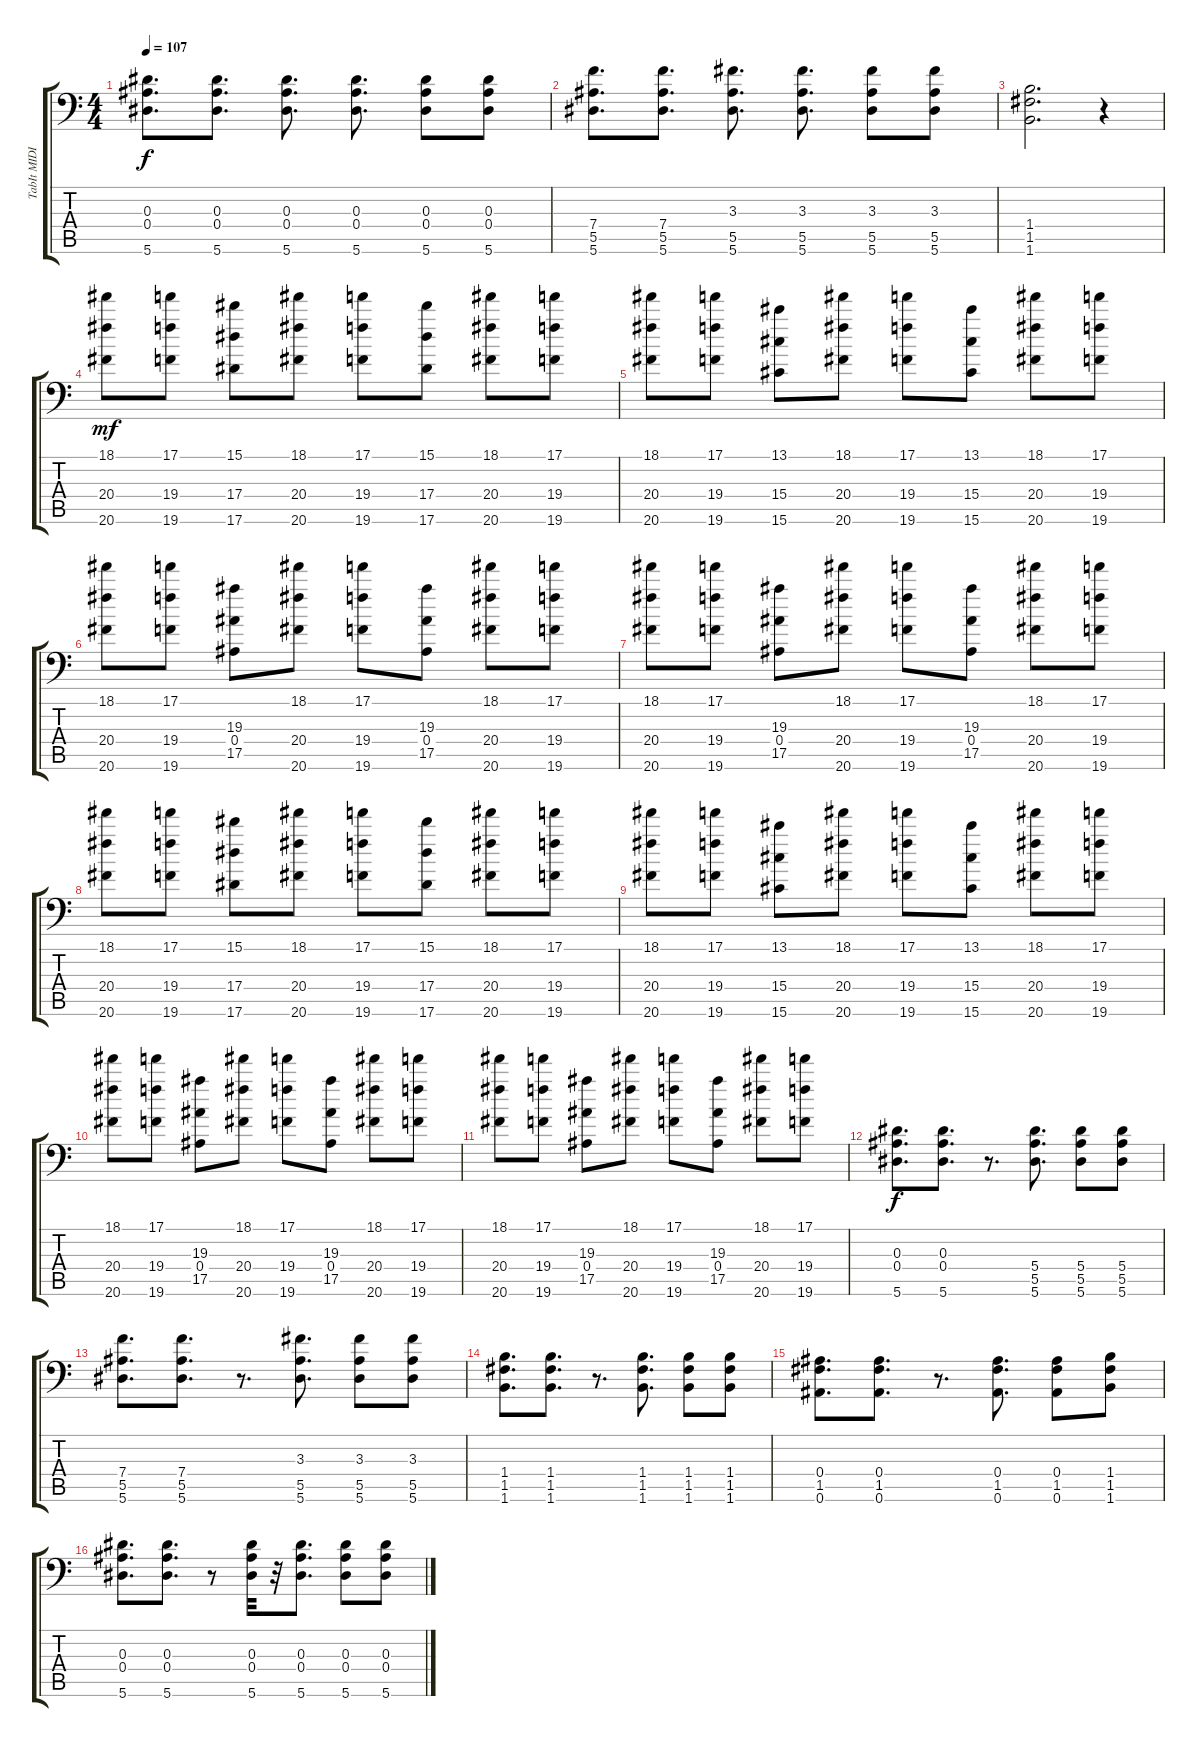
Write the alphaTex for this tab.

\track ("TabIt MIDI - Track 2" "TabIt MIDI") {instrument distortionguitar}
\staff {score tabs}
\tuning (C4 G3 Eb3 Bb2 F2 Bb1) {hide}
\ts (4 4)
\tempo 107
\clef f4
\ks c
(0.3 0.4 5.6).8{d dy f} (0.3 0.4 5.6).8{d} (0.3 0.4 5.6).8{d} (0.3 0.4 5.6).8{d} (0.3 0.4 5.6).8 (0.3 0.4 5.6).8 |
(7.4 5.5 5.6).8{d} (7.4 5.5 5.6).8{d} (3.3 5.5 5.6).8{d} (3.3 5.5 5.6).8{d} (3.3 5.5 5.6).8 (3.3 5.5 5.6).8 |
(1.4 1.5 1.6).2{d} r.4 |
(18.1 20.4 20.6).8{dy mf balance 12 instrument overdrivenguitar} (17.1 19.4 19.6).8 (15.1 17.4 17.6).8 (18.1 20.4 20.6).8 (17.1 19.4 19.6).8 (15.1 17.4 17.6).8 (18.1 20.4 20.6).8 (17.1 19.4 19.6).8 |
(18.1 20.4 20.6).8 (17.1 19.4 19.6).8 (13.1 15.4 15.6).8 (18.1 20.4 20.6).8 (17.1 19.4 19.6).8 (13.1 15.4 15.6).8 (18.1 20.4 20.6).8 (17.1 19.4 19.6).8 |
(18.1 20.4 20.6).8 (17.1 19.4 19.6).8 (19.3 0.4 17.5).8 (18.1 20.4 20.6).8 (17.1 19.4 19.6).8 (19.3 0.4 17.5).8 (18.1 20.4 20.6).8 (17.1 19.4 19.6).8 |
(18.1 20.4 20.6).8 (17.1 19.4 19.6).8 (19.3 0.4 17.5).8 (18.1 20.4 20.6).8 (17.1 19.4 19.6).8 (19.3 0.4 17.5).8 (18.1 20.4 20.6).8 (17.1 19.4 19.6).8 |
(18.1 20.4 20.6).8 (17.1 19.4 19.6).8 (15.1 17.4 17.6).8 (18.1 20.4 20.6).8 (17.1 19.4 19.6).8 (15.1 17.4 17.6).8 (18.1 20.4 20.6).8 (17.1 19.4 19.6).8 |
(18.1 20.4 20.6).8 (17.1 19.4 19.6).8 (13.1 15.4 15.6).8 (18.1 20.4 20.6).8 (17.1 19.4 19.6).8 (13.1 15.4 15.6).8 (18.1 20.4 20.6).8 (17.1 19.4 19.6).8 |
(18.1 20.4 20.6).8 (17.1 19.4 19.6).8 (19.3 0.4 17.5).8 (18.1 20.4 20.6).8 (17.1 19.4 19.6).8 (19.3 0.4 17.5).8 (18.1 20.4 20.6).8 (17.1 19.4 19.6).8 |
(18.1 20.4 20.6).8 (17.1 19.4 19.6).8 (19.3 0.4 17.5).8 (18.1 20.4 20.6).8 (17.1 19.4 19.6).8 (19.3 0.4 17.5).8 (18.1 20.4 20.6).8 (17.1 19.4 19.6).8 |
(0.3 0.4 5.6).8{d dy f balance 16 instrument distortionguitar} (0.3 0.4 5.6).8{d} r.8{d} (5.4 5.5 5.6).8{d} (5.4 5.5 5.6).8 (5.4 5.5 5.6).8 |
(7.4 5.5 5.6).8{d} (7.4 5.5 5.6).8{d} r.8{d} (3.3 5.5 5.6).8{d} (3.3 5.5 5.6).8 (3.3 5.5 5.6).8 |
(1.4 1.5 1.6).8{d} (1.4 1.5 1.6).8{d} r.8{d} (1.4 1.5 1.6).8{d} (1.4 1.5 1.6).8 (1.4 1.5 1.6).8 |
(0.4 1.5 0.6).8{d} (0.4 1.5 0.6).8{d} r.8{d} (0.4 1.5 0.6).8{d} (0.4 1.5 0.6).8 (1.4 1.5 1.6).8 |
(0.3 0.4 5.6).8{d} (0.3 0.4 5.6).8{d} r.8 (0.3 0.4 5.6).32 r.32 (0.3 0.4 5.6).8{d} (0.3 0.4 5.6).8 (0.3 0.4 5.6).8
